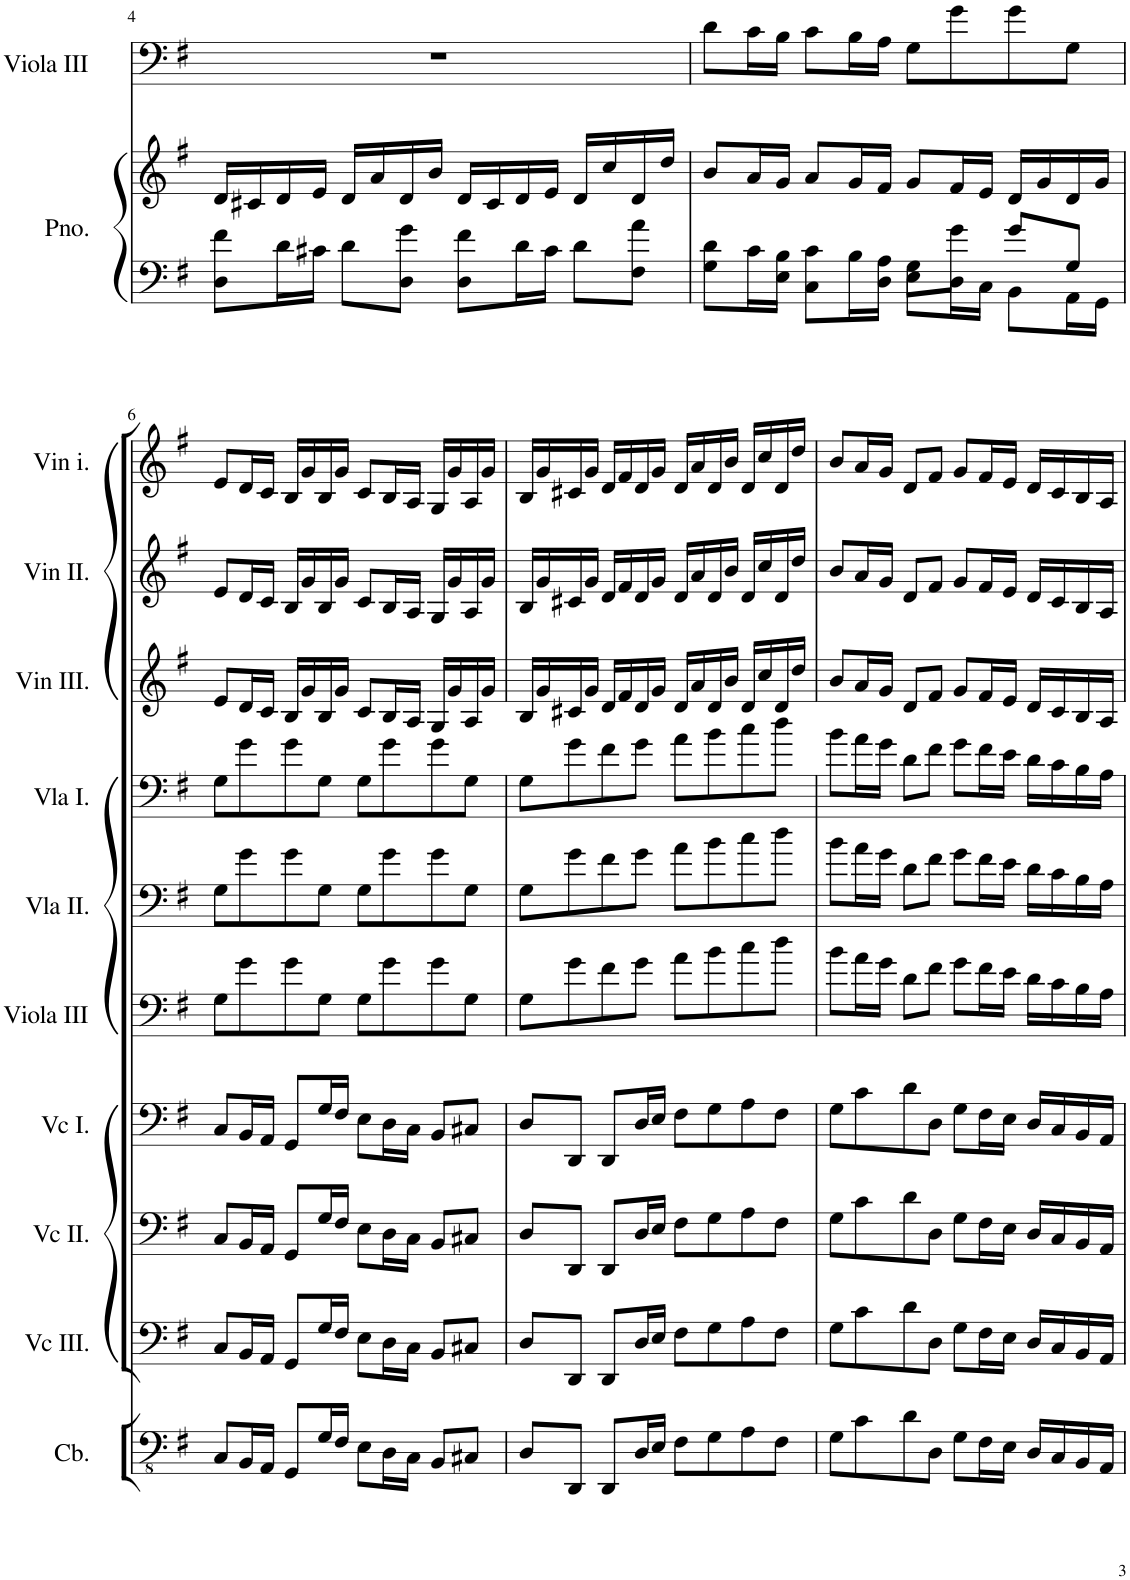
**kern	**kern	**kern	**kern	**kern	**kern	**kern	**kern	**kern	**kern	**kern	**kern
*part11	*part11	*part10	*part9	*part8	*part7	*part6	*part5	*part4	*part3	*part2	*part1
*staff12	*staff11	*staff10	*staff9	*staff8	*staff7	*staff6	*staff5	*staff4	*staff3	*staff2	*staff1
*I"Piano	*	*I"Contrabass	*I"Violoncello III	*I"Violoncello II	*I"Violoncello I	*I"Viola III	*I"Viola II	*I"Viola I	*I"Violin III	*I"Violin II	*I"Violin I
*I'Pno.	*	*I'Cb.	*I'Vc III.	*I'Vc II.	*I'Vc I.	*I'Viola III	*I'Vla II.	*I'Vla I.	*I'Vin III.	*I'Vin II.	*I'Vin i.
!!LO:PB:g=z
*clefF4	*clefG2	*clefFv4	*clefF4	*clefF4	*clefF4	*clefF4	*clefF4	*clefF4	*clefG2	*clefG2	*clefG2
*	*	*Trd7c12	*Trd7c12	*	*	*	*	*	*	*	*
*k[f#]	*k[f#]	*k[f#]	*k[f#]	*k[f#]	*k[f#]	*k[f#]	*k[f#]	*k[f#]	*k[f#]	*k[f#]	*k[f#]
*M4/4	*M4/4	*M4/4	*M4/4	*M4/4	*M4/4	*M4/4	*M4/4	*M4/4	*M4/4	*M4/4	*M4/4
=4	=4	=4	=4	=4	=4	=4	=4	=4	=4	=4	=4
8D\ 8f#\L	16d/LL	1r	1r	1r	1r	1r	1r	1r	1r	1r	1r
.	16c#X/	.	.	.	.	.	.	.	.	.	.
16d\L	16d/	.	.	.	.	.	.	.	.	.	.
16c#X\JJ	16e/JJ	.	.	.	.	.	.	.	.	.	.
8d\L	16d/LL	.	.	.	.	.	.	.	.	.	.
.	16a/	.	.	.	.	.	.	.	.	.	.
8D\ 8g\J	16d/	.	.	.	.	.	.	.	.	.	.
.	16b/JJ	.	.	.	.	.	.	.	.	.	.
8D\ 8f#\L	16d/LL	.	.	.	.	.	.	.	.	.	.
.	16c#/	.	.	.	.	.	.	.	.	.	.
16d\L	16d/	.	.	.	.	.	.	.	.	.	.
16c#\JJ	16e/JJ	.	.	.	.	.	.	.	.	.	.
8d\L	16d/LL	.	.	.	.	.	.	.	.	.	.
.	16cc/	.	.	.	.	.	.	.	.	.	.
8F#\ 8a\J	16d/	.	.	.	.	.	.	.	.	.	.
.	16dd/JJ	.	.	.	.	.	.	.	.	.	.
=5	=5	=5	=5	=5	=5	=5	=5	=5	=5	=5	=5
*^	*	*	*	*	*	*	*	*	*	*	*
8G\ 8d\L	2ryy	8b/L	1r	1r	1r	1r	8d\L	1r	1r	1r	1r	1r
16c\L	.	16a/L	.	.	.	.	16c\L	.	.	.	.	.
16E\ 16B\JJ	.	16g/JJ	.	.	.	.	16B\JJ	.	.	.	.	.
8C\ 8c\L	.	8a/L	.	.	.	.	8c\L	.	.	.	.	.
16B\L	.	16g/L	.	.	.	.	16B\L	.	.	.	.	.
16D\ 16A\JJ	.	16f#/JJ	.	.	.	.	16A\JJ	.	.	.	.	.
8E\L	8G\L	8g/L	.	.	.	.	8G\L	.	.	.	.	.
16D\L	8g\J	16f#/L	.	.	.	.	8g\	.	.	.	.	.
16C\JJ	.	16e/JJ	.	.	.	.	.	.	.	.	.	.
8BB\L	8g/L	16d/LL	.	.	.	.	8g\	.	.	.	.	.
.	.	16g/	.	.	.	.	.	.	.	.	.	.
16AA\L	8G/J	16d/	.	.	.	.	8G\J	.	.	.	.	.
16GG\JJ	.	16g/JJ	.	.	.	.	.	.	.	.	.	.
*v	*v	*	*	*	*	*	*	*	*	*	*	*
!!LO:LB:g=z
=6	=6	=6	=6	=6	=6	=6	=6	=6	=6	=6	=6
1r	1r	8CC/L	8C/L	8C/L	8C/L	8G\L	8G\L	8G\L	8e/L	8e/L	8e/L
.	.	16BBB/L	16BB/L	16BB/L	16BB/L	8g\	8g\	8g\	16d/L	16d/L	16d/L
.	.	16AAA/JJ	16AA/JJ	16AA/JJ	16AA/JJ	.	.	.	16c/JJ	16c/JJ	16c/JJ
.	.	8GGG/L	8GG/L	8GG/L	8GG/L	8g\	8g\	8g\	16B/LL	16B/LL	16B/LL
.	.	.	.	.	.	.	.	.	16g/	16g/	16g/
.	.	16GG/L	16G/L	16G/L	16G/L	8G\J	8G\J	8G\J	16B/	16B/	16B/
.	.	16FF#/JJ	16F#/JJ	16F#/JJ	16F#/JJ	.	.	.	16g/JJ	16g/JJ	16g/JJ
.	.	8EE\L	8E\L	8E\L	8E\L	8G\L	8G\L	8G\L	8c/L	8c/L	8c/L
.	.	16DD\L	16D\L	16D\L	16D\L	8g\	8g\	8g\	16B/L	16B/L	16B/L
.	.	16CC\JJ	16C\JJ	16C\JJ	16C\JJ	.	.	.	16A/JJ	16A/JJ	16A/JJ
.	.	8BBB/L	8BB/L	8BB/L	8BB/L	8g\	8g\	8g\	16G/LL	16G/LL	16G/LL
.	.	.	.	.	.	.	.	.	16g/	16g/	16g/
.	.	8CC#X/J	8C#X/J	8C#X/J	8C#X/J	8G\J	8G\J	8G\J	16A/	16A/	16A/
.	.	.	.	.	.	.	.	.	16g/JJ	16g/JJ	16g/JJ
=7	=7	=7	=7	=7	=7	=7	=7	=7	=7	=7	=7
1r	1r	8DD/L	8D/L	8D/L	8D/L	8G\L	8G\L	8G\L	16B/LL	16B/LL	16B/LL
.	.	.	.	.	.	.	.	.	16g/	16g/	16g/
.	.	8DDD/J	8DD/J	8DD/J	8DD/J	8g\	8g\	8g\	16c#X/	16c#X/	16c#X/
.	.	.	.	.	.	.	.	.	16g/JJ	16g/JJ	16g/JJ
.	.	8DDD/L	8DD/L	8DD/L	8DD/L	8f#\	8f#\	8f#\	16d/LL	16d/LL	16d/LL
.	.	.	.	.	.	.	.	.	16f#/	16f#/	16f#/
.	.	16DD/L	16D/L	16D/L	16D/L	8g\J	8g\J	8g\J	16d/	16d/	16d/
.	.	16EE/JJ	16E/JJ	16E/JJ	16E/JJ	.	.	.	16g/JJ	16g/JJ	16g/JJ
.	.	8FF#\L	8F#\L	8F#\L	8F#\L	8a\L	8a\L	8a\L	16d/LL	16d/LL	16d/LL
.	.	.	.	.	.	.	.	.	16a/	16a/	16a/
.	.	8GG\	8G\	8G\	8G\	8b\	8b\	8b\	16d/	16d/	16d/
.	.	.	.	.	.	.	.	.	16b/JJ	16b/JJ	16b/JJ
.	.	8AA\	8A\	8A\	8A\	8cc\	8cc\	8cc\	16d/LL	16d/LL	16d/LL
.	.	.	.	.	.	.	.	.	16cc/	16cc/	16cc/
.	.	8FF#\J	8F#\J	8F#\J	8F#\J	8dd\J	8dd\J	8dd\J	16d/	16d/	16d/
.	.	.	.	.	.	.	.	.	16dd/JJ	16dd/JJ	16dd/JJ
=8	=8	=8	=8	=8	=8	=8	=8	=8	=8	=8	=8
1r	1r	8GG\L	8G\L	8G\L	8G\L	8b\L	8b\L	8b\L	8b/L	8b/L	8b/L
.	.	8C\	8c\	8c\	8c\	16a\L	16a\L	16a\L	16a/L	16a/L	16a/L
.	.	.	.	.	.	16g\JJ	16g\JJ	16g\JJ	16g/JJ	16g/JJ	16g/JJ
.	.	8D\	8d\	8d\	8d\	8d\L	8d\L	8d\L	8d/L	8d/L	8d/L
.	.	8DD\J	8D\J	8D\J	8D\J	8f#\J	8f#\J	8f#\J	8f#/J	8f#/J	8f#/J
.	.	8GG\L	8G\L	8G\L	8G\L	8g\L	8g\L	8g\L	8g/L	8g/L	8g/L
.	.	16FF#\L	16F#\L	16F#\L	16F#\L	16f#\L	16f#\L	16f#\L	16f#/L	16f#/L	16f#/L
.	.	16EE\JJ	16E\JJ	16E\JJ	16E\JJ	16e\JJ	16e\JJ	16e\JJ	16e/JJ	16e/JJ	16e/JJ
.	.	16DD/LL	16D/LL	16D/LL	16D/LL	16d\LL	16d\LL	16d\LL	16d/LL	16d/LL	16d/LL
.	.	16CC/	16C/	16C/	16C/	16c\	16c\	16c\	16c/	16c/	16c/
.	.	16BBB/	16BB/	16BB/	16BB/	16B\	16B\	16B\	16B/	16B/	16B/
.	.	16AAA/JJ	16AA/JJ	16AA/JJ	16AA/JJ	16A\JJ	16A\JJ	16A\JJ	16A/JJ	16A/JJ	16A/JJ
=	=	=	=	=	=	=	=	=	=	=	=
*-	*-	*-	*-	*-	*-	*-	*-	*-	*-	*-	*-
